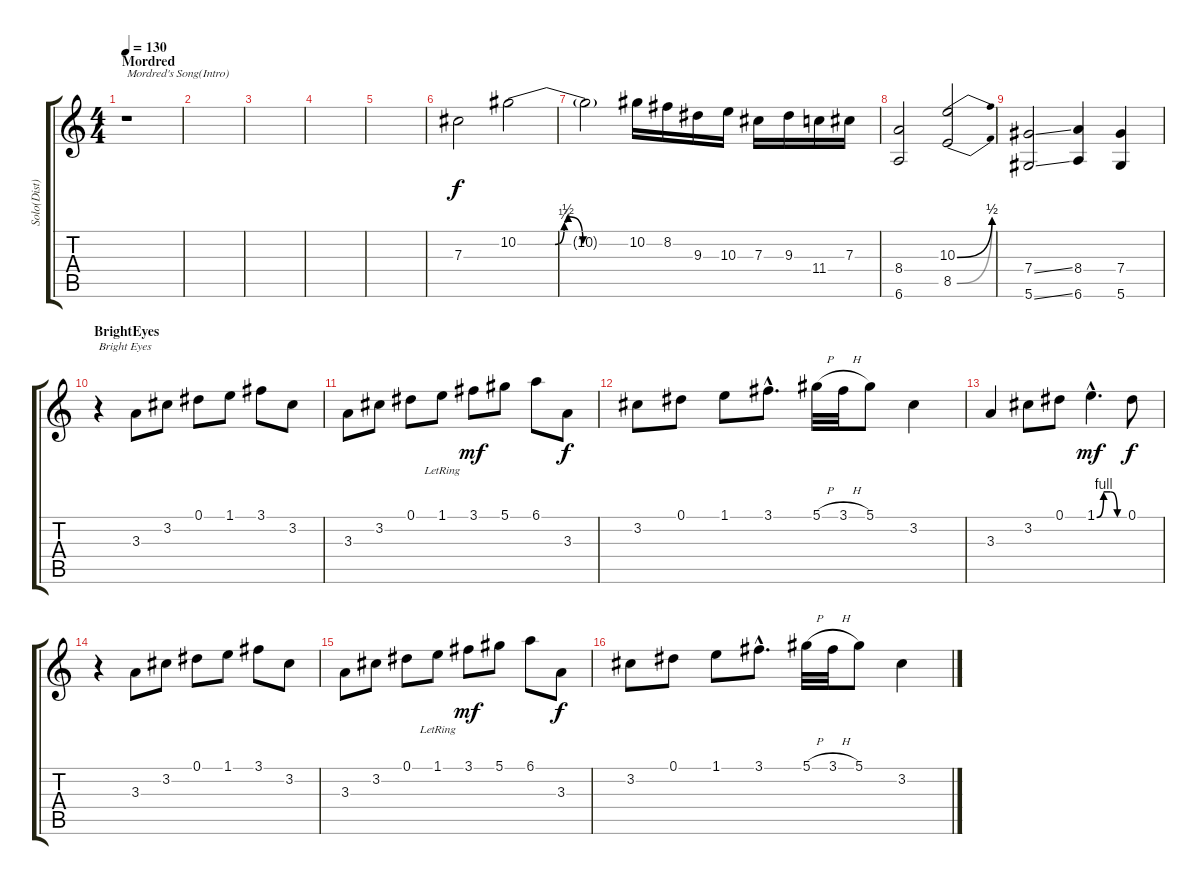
\track ("Solo(Dist)" "Solo(Dist)") {instrument distortionguitar}
\staff {score tabs}
\tuning (Eb4 Bb3 Gb3 Db3 Ab2 Eb2) {hide}
\ts (4 4)
\section ("" "Mordred")
\tempo 130
\tempo 95
\tempo 130
\clef g2
\ks c
r.1{txt "Mordred's Song(Intro)" dy f instrument distortionguitar} |
|
|
|
|
7.3.2{volume 13 instrument violin} 10.2{be (custom 0 0 15 0 20 0 25 1 27 2 35 0 60 0)}.2 |
10.2{t}.2 10.2.16 8.2.16 9.3.16 10.3.16 7.3.16 9.3.16 11.4.16 7.3.16 |
(8.4 6.6).2 (10.3{be (bend 0 0 60 2)} 8.5{be (bend 0 0 60 2)}).2 |
(7.4{ss} 5.6{ss}).2 (8.4 6.6).4 (7.4 5.6).4 |
\section ("" "BrightEyes")
r.4{txt "Bright Eyes" instrument distortionguitar} 3.3.8 3.2.8 0.1.8 1.1.8 3.1.8 3.2.8 |
3.3.8 3.2.8 0.1.8 1.1{lr}.8 3.1.8{dy mf} 5.1.8 6.1.8 3.3.8{dy f} |
3.2.8 0.1.8 1.1.8 3.1{hac}.8{d} 5.1{h}.32 3.1{h}.32 5.1.8 3.2.4 |
3.3.4 3.2.8 0.1.8 1.1{be (custom 0 0 15 4 30 4 45 0 60 0) hac}.4{d dy mf} 0.1.8{dy f} |
r.4 3.3.8 3.2.8 0.1.8 1.1.8 3.1.8 3.2.8 |
3.3.8 3.2.8 0.1.8 1.1{lr}.8 3.1.8{dy mf} 5.1.8 6.1.8 3.3.8{dy f} |
3.2.8 0.1.8 1.1.8 3.1{hac}.8{d} 5.1{h}.32 3.1{h}.32 5.1.8 3.2.4
